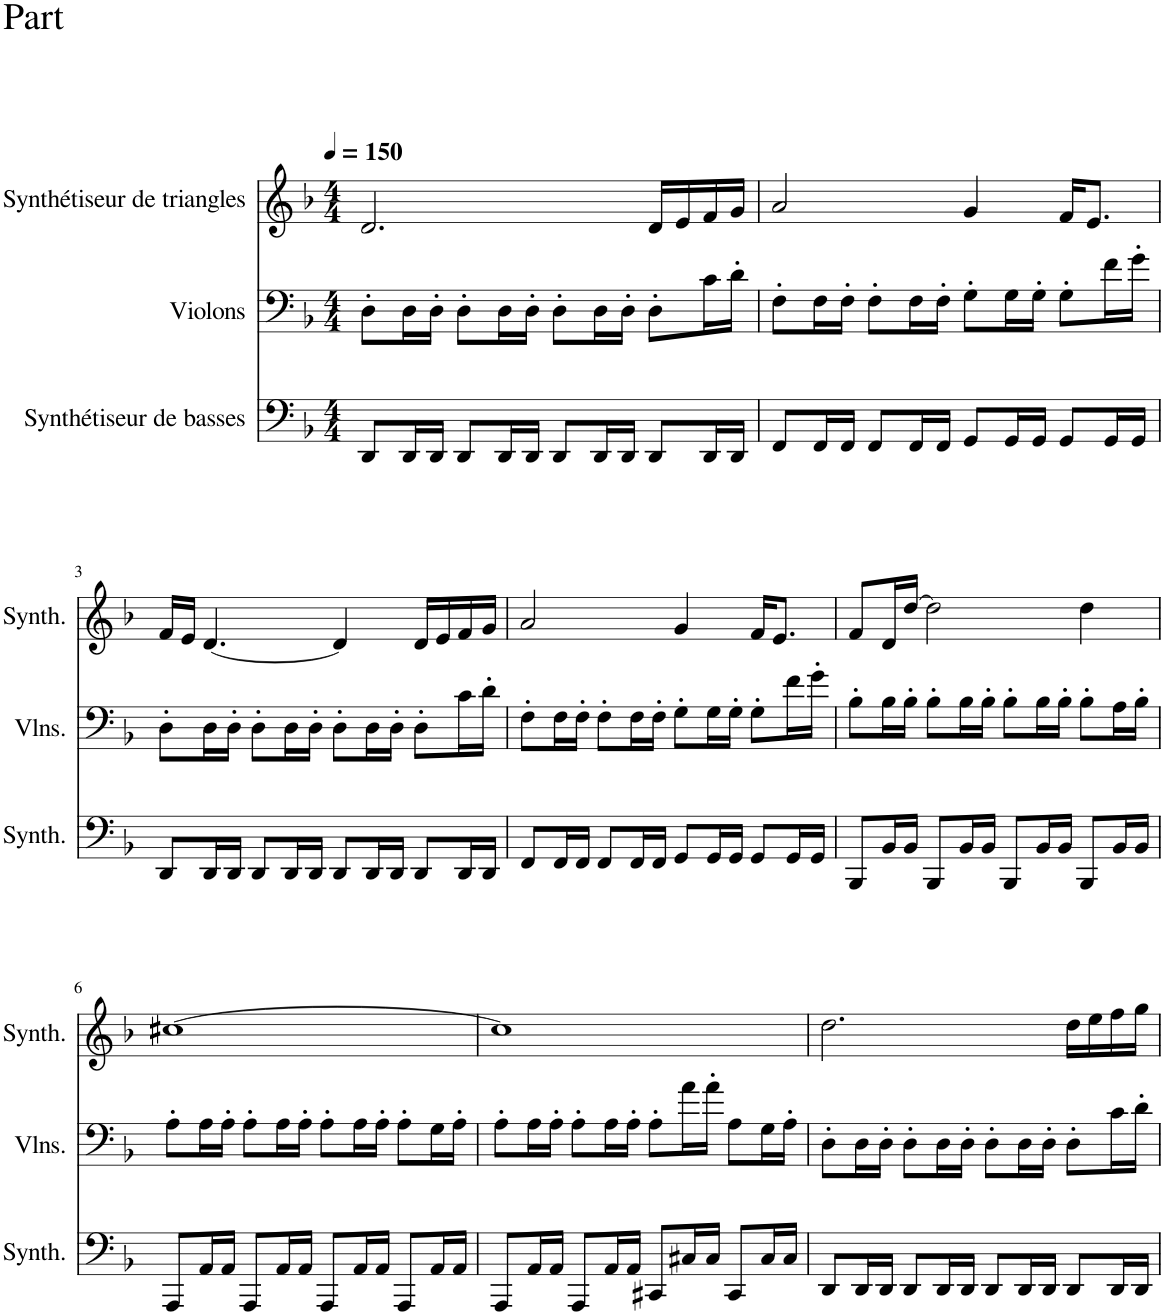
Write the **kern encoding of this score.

**kern	**kern	**kern
*part3	*part2	*part1
*staff3	*staff2	*staff1
*I"Synthétiseur de basses	*I"Violons	*I"Synthétiseur de triangles
*I'Synth.	*I'Vlns.	*I'Synth.
*clefF4	*clefF4	*clefG2
*k[b-]	*k[b-]	*k[b-]
*M4/4	*M4/4	*M4/4
*MM150	*MM150	*MM150
=1	=1	=1
8DD/L	8D'\L	2.d/
16DD/L	16D\L	.
16DD/JJ	16D'\JJ	.
8DD/L	8D'\L	.
16DD/L	16D\L	.
16DD/JJ	16D'\JJ	.
8DD/L	8D'\L	.
16DD/L	16D\L	.
16DD/JJ	16D'\JJ	.
8DD/L	8D'\L	16d/LL
.	.	16e/
16DD/L	16c\L	16f/
16DD/JJ	16d'\JJ	16g/JJ
=2	=2	=2
8FF/L	8F'\L	2a/
16FF/L	16F\L	.
16FF/JJ	16F'\JJ	.
8FF/L	8F'\L	.
16FF/L	16F\L	.
16FF/JJ	16F'\JJ	.
8GG/L	8G'\L	4g/
16GG/L	16G\L	.
16GG/JJ	16G'\JJ	.
8GG/L	8G'\L	16f/KL
.	.	8.e/J
16GG/L	16f\L	.
16GG/JJ	16g'\JJ	.
!!LO:LB:g=z
=3	=3	=3
8DD/L	8D'\L	16f/LL
.	.	16e/JJ
16DD/L	16D\L	[4.d/
16DD/JJ	16D'\JJ	.
8DD/L	8D'\L	.
16DD/L	16D\L	.
16DD/JJ	16D'\JJ	.
8DD/L	8D'\L	4d/]
16DD/L	16D\L	.
16DD/JJ	16D'\JJ	.
8DD/L	8D'\L	16d/LL
.	.	16e/
16DD/L	16c\L	16f/
16DD/JJ	16d'\JJ	16g/JJ
=4	=4	=4
8FF/L	8F'\L	2a/
16FF/L	16F\L	.
16FF/JJ	16F'\JJ	.
8FF/L	8F'\L	.
16FF/L	16F\L	.
16FF/JJ	16F'\JJ	.
8GG/L	8G'\L	4g/
16GG/L	16G\L	.
16GG/JJ	16G'\JJ	.
8GG/L	8G'\L	16f/KL
.	.	8.e/J
16GG/L	16f\L	.
16GG/JJ	16g'\JJ	.
=5	=5	=5
8BBB-/L	8B-'\L	8f/L
16BB-/L	16B-\L	16d/L
16BB-/JJ	16B-'\JJ	[16dd/JJ
8BBB-/L	8B-'\L	2dd\]
16BB-/L	16B-\L	.
16BB-/JJ	16B-'\JJ	.
8BBB-/L	8B-'\L	.
16BB-/L	16B-\L	.
16BB-/JJ	16B-'\JJ	.
8BBB-/L	8B-'\L	4dd\
16BB-/L	16A\L	.
16BB-/JJ	16B-'\JJ	.
!!LO:LB:g=z
=6	=6	=6
8AAA/L	8A'\L	[1cc#X
16AA/L	16A\L	.
16AA/JJ	16A'\JJ	.
8AAA/L	8A'\L	.
16AA/L	16A\L	.
16AA/JJ	16A'\JJ	.
8AAA/L	8A'\L	.
16AA/L	16A\L	.
16AA/JJ	16A'\JJ	.
8AAA/L	8A'\L	.
16AA/L	16G\L	.
16AA/JJ	16A'\JJ	.
=7	=7	=7
8AAA/L	8A'\L	1cc#]
16AA/L	16A\L	.
16AA/JJ	16A'\JJ	.
8AAA/L	8A'\L	.
16AA/L	16A\L	.
16AA/JJ	16A'\JJ	.
8CC#X/L	8A'\L	.
16C#X/L	16a\L	.
16C#/JJ	16a'\JJ	.
8CC#/L	8A\L	.
16C#/L	16G\L	.
16C#/JJ	16A'\JJ	.
=8	=8	=8
8DD/L	8D'\L	2.dd\
16DD/L	16D\L	.
16DD/JJ	16D'\JJ	.
8DD/L	8D'\L	.
16DD/L	16D\L	.
16DD/JJ	16D'\JJ	.
8DD/L	8D'\L	.
16DD/L	16D\L	.
16DD/JJ	16D'\JJ	.
8DD/L	8D'\L	16dd\LL
.	.	16ee\
16DD/L	16c\L	16ff\
16DD/JJ	16d'\JJ	16gg\JJ
=	=	=
*-	*-	*-
